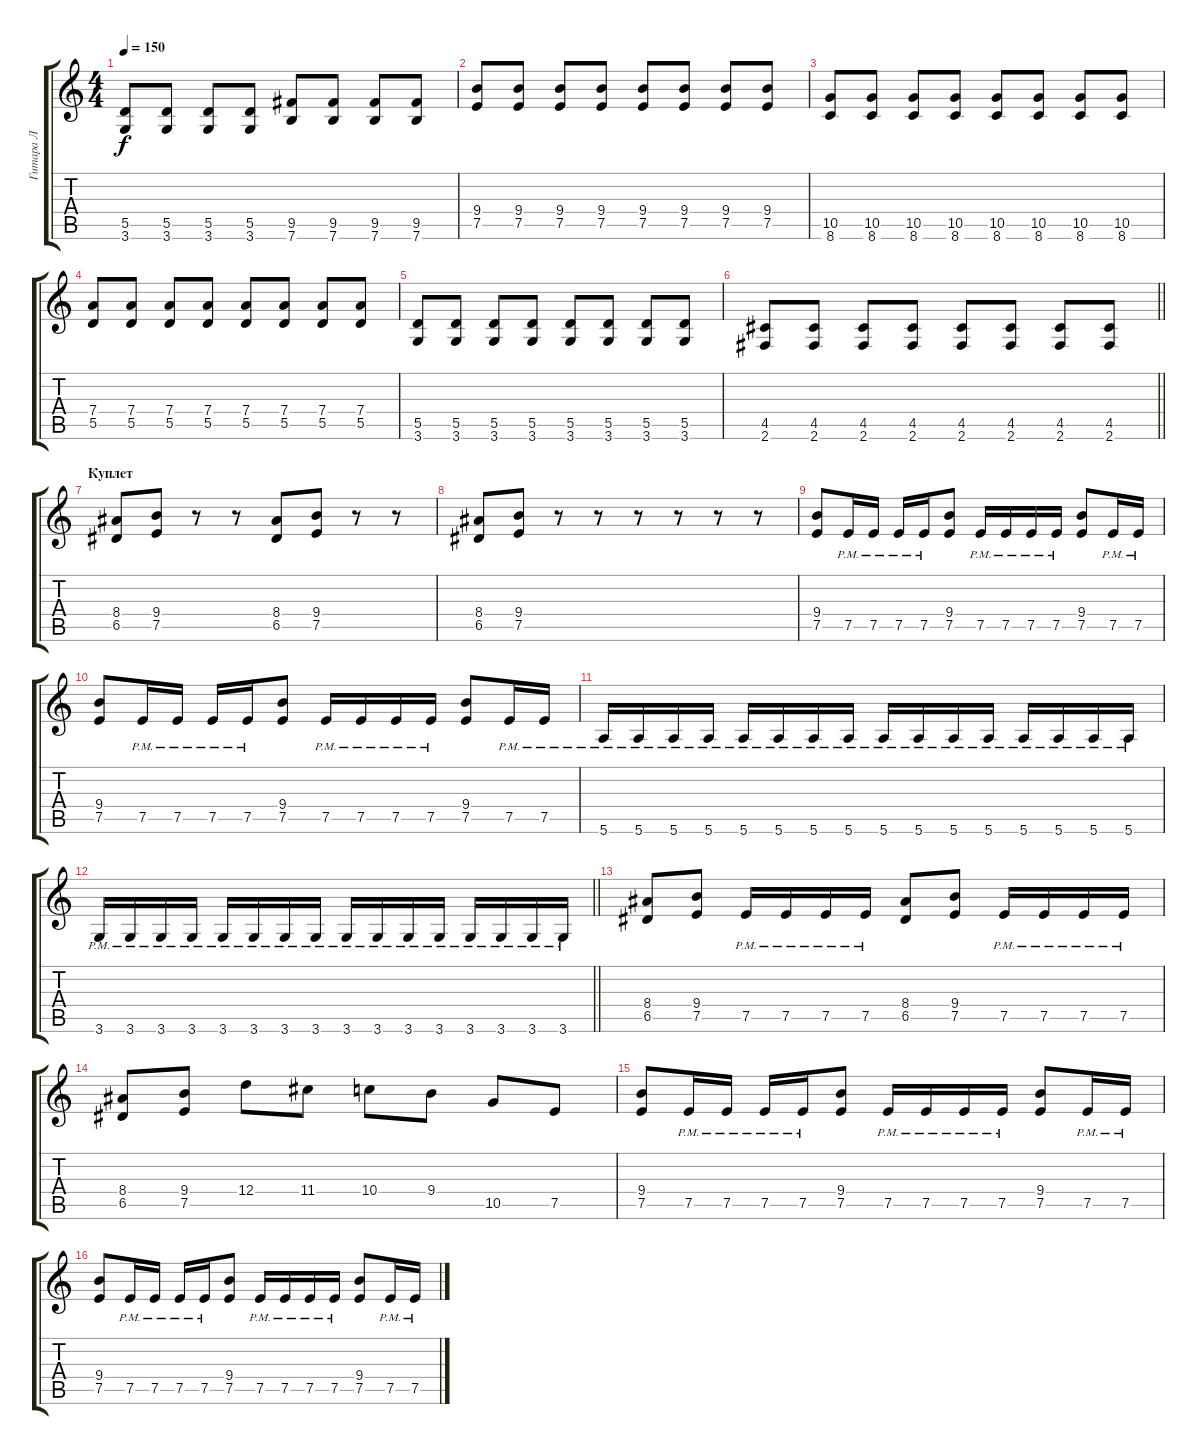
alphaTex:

\track ("Гитара Л" "Гитара Л") {instrument overdrivenguitar}
\staff {score tabs}
\tuning (E4 B3 G3 D3 A2 E2) {hide}
\ts (4 4)
\tempo 150
\clef g2
\ks c
(5.5 3.6).8{dy f} (5.5 3.6).8 (5.5 3.6).8 (5.5 3.6).8 (9.5 7.6).8 (9.5 7.6).8 (9.5 7.6).8 (9.5 7.6).8 |
(9.4 7.5).8 (9.4 7.5).8 (9.4 7.5).8 (9.4 7.5).8 (9.4 7.5).8 (9.4 7.5).8 (9.4 7.5).8 (9.4 7.5).8 |
(10.5 8.6).8 (10.5 8.6).8 (10.5 8.6).8 (10.5 8.6).8 (10.5 8.6).8 (10.5 8.6).8 (10.5 8.6).8 (10.5 8.6).8 |
(7.4 5.5).8 (7.4 5.5).8 (7.4 5.5).8 (7.4 5.5).8 (7.4 5.5).8 (7.4 5.5).8 (7.4 5.5).8 (7.4 5.5).8 |
(5.5 3.6).8 (5.5 3.6).8 (5.5 3.6).8 (5.5 3.6).8 (5.5 3.6).8 (5.5 3.6).8 (5.5 3.6).8 (5.5 3.6).8 |
\barLineRight lightlight
(4.5 2.6).8 (4.5 2.6).8 (4.5 2.6).8 (4.5 2.6).8 (4.5 2.6).8 (4.5 2.6).8 (4.5 2.6).8 (4.5 2.6).8 |
\section ("" "Куплет")
(8.4 6.5).8 (9.4 7.5).8 r.8 r.8 (8.4 6.5).8 (9.4 7.5).8 r.8 r.8 |
(8.4 6.5).8 (9.4 7.5).8 r.8 r.8 r.8 r.8 r.8 r.8 |
(9.4 7.5).8 7.5{pm}.16 7.5{pm}.16 7.5{pm}.16 7.5{pm}.16 (9.4 7.5).8 7.5{pm}.16 7.5{pm}.16 7.5{pm}.16 7.5{pm}.16 (9.4 7.5).8 7.5{pm}.16 7.5{pm}.16 |
(9.4 7.5).8 7.5{pm}.16 7.5{pm}.16 7.5{pm}.16 7.5{pm}.16 (9.4 7.5).8 7.5{pm}.16 7.5{pm}.16 7.5{pm}.16 7.5{pm}.16 (9.4 7.5).8 7.5{pm}.16 7.5{pm}.16 |
5.6{pm}.16 5.6{pm}.16 5.6{pm}.16 5.6{pm}.16 5.6{pm}.16 5.6{pm}.16 5.6{pm}.16 5.6{pm}.16 5.6{pm}.16 5.6{pm}.16 5.6{pm}.16 5.6{pm}.16 5.6{pm}.16 5.6{pm}.16 5.6{pm}.16 5.6{pm}.16 |
\barLineRight lightlight
3.6{pm}.16 3.6{pm}.16 3.6{pm}.16 3.6{pm}.16 3.6{pm}.16 3.6{pm}.16 3.6{pm}.16 3.6{pm}.16 3.6{pm}.16 3.6{pm}.16 3.6{pm}.16 3.6{pm}.16 3.6{pm}.16 3.6{pm}.16 3.6{pm}.16 3.6{pm}.16 |
\section ("" " ")
(8.4 6.5).8 (9.4 7.5).8 7.5{pm}.16 7.5{pm}.16 7.5{pm}.16 7.5{pm}.16 (8.4 6.5).8 (9.4 7.5).8 7.5{pm}.16 7.5{pm}.16 7.5{pm}.16 7.5{pm}.16 |
(8.4 6.5).8 (9.4 7.5).8 12.4.8 11.4.8 10.4.8 9.4.8 10.5.8 7.5.8 |
(9.4 7.5).8 7.5{pm}.16 7.5{pm}.16 7.5{pm}.16 7.5{pm}.16 (9.4 7.5).8 7.5{pm}.16 7.5{pm}.16 7.5{pm}.16 7.5{pm}.16 (9.4 7.5).8 7.5{pm}.16 7.5{pm}.16 |
(9.4 7.5).8 7.5{pm}.16 7.5{pm}.16 7.5{pm}.16 7.5{pm}.16 (9.4 7.5).8 7.5{pm}.16 7.5{pm}.16 7.5{pm}.16 7.5{pm}.16 (9.4 7.5).8 7.5{pm}.16 7.5{pm}.16
